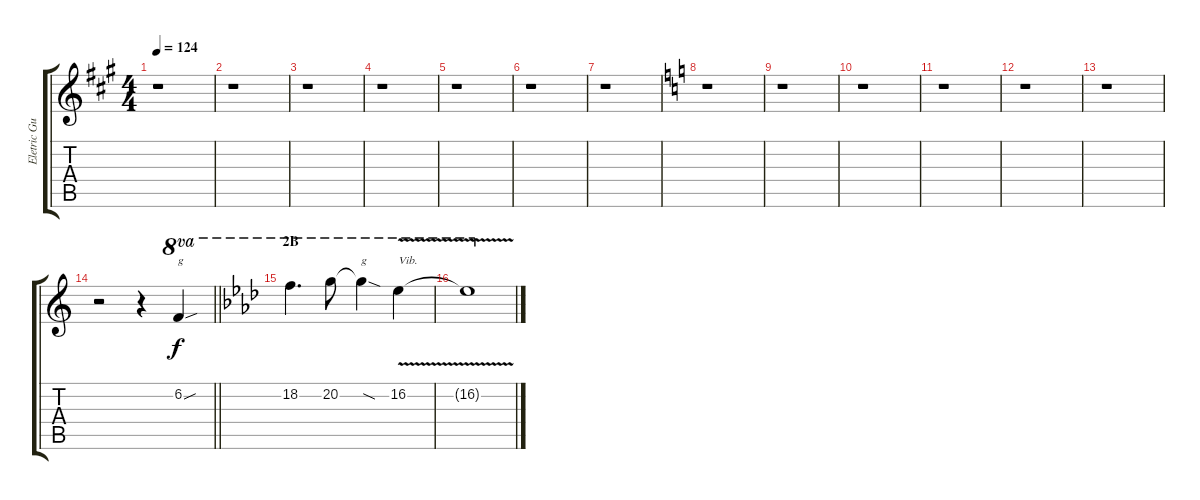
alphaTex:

\track ("Eletric Guitar II" "Eletric Gu") {solo instrument overdrivenguitar}
\staff {score tabs}
\tuning (E4 B3 G3 D3 A2 E2) {hide}
\ts (4 4)
\tempo 124
\clef g2
\ks a
r.1{dy f} |
r.1 |
r.1 |
r.1 |
r.1 |
r.1 |
r.1 |
\ks c
r.1 |
r.1 |
r.1 |
r.1 |
r.1 |
r.1 |
\barLineRight lightlight
r.2 r.4 6.2{sou}.4{ot 8va txt "g"} |
\section ("" "2B")
\ks ab
18.2.4{d ot 8va} 20.2.8{ot 8va} 20.2{sod t}.4{ot 8va txt "g"} 16.2{v}.4{ot 8va txt "Vib."} |
16.2{t}.1{ot 8va}
